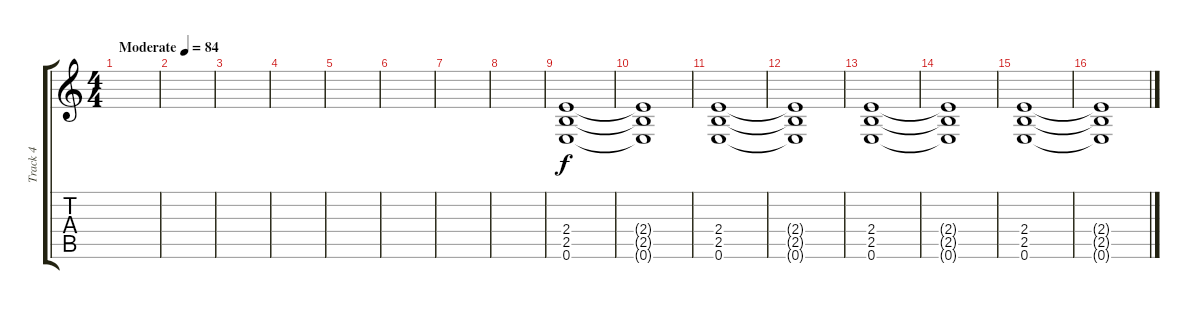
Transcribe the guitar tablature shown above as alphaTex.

\track ("Track 4" "Track 4") {instrument overdrivenguitar}
\staff {score tabs}
\tuning (E4 B3 G3 D3 A2 E2) {hide}
\ts (4 4)
\tempo (84 "Moderate")
\clef g2
\ks c
|
|
|
|
|
|
|
|
(2.4 2.5 0.6).1 |
(2.4{t} 2.5{t} 0.6{t}).1 |
(2.4 2.5 0.6).1 |
(2.4{t} 2.5{t} 0.6{t}).1 |
(2.4 2.5 0.6).1 |
(2.4{t} 2.5{t} 0.6{t}).1 |
(2.4 2.5 0.6).1 |
(2.4{t} 2.5{t} 0.6{t}).1
